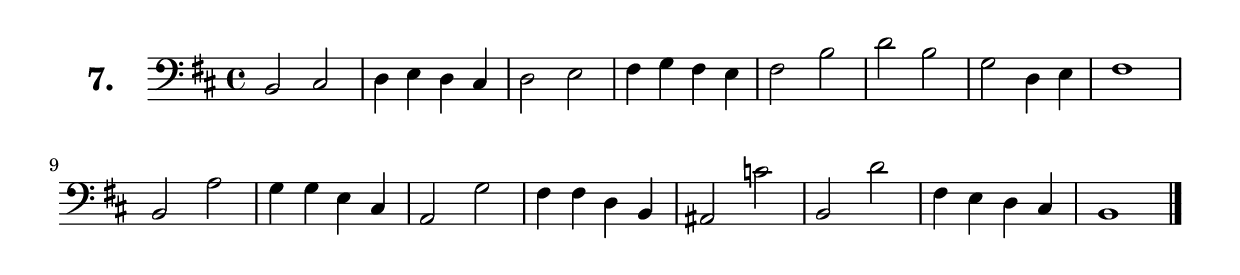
\version "2.18.2"

\score {
  \new StaffGroup = "" \with {
        instrumentName = \markup { \bold \huge { \larger "7." }}
      }
  <<
    \new Staff = "celloI"  \with { midiInstrument = #"cello" }
    \relative c {
      \clef bass
      \key b \minor
      \time 4/4

      b2 cis        | %01
      d4 e d cis    | %02 
      d2 e          | %03
      fis4 g fis e  | %04
      fis2 b        | %05
      d b           | %06
      g2 d4 e       | %07
      fis1          | %08
      b,2 a'        | %09
      g4 g e cis    | %10
      a2 g'         | %11
      fis4 fis d b  | %12
      ais2 c'       | %13
      b, d'         | %14
      fis,4 e d cis | %15
      b1 \bar "|."    %16

    }
  >>
  \layout {}
  \midi {}
  \header {
    composer = "Sebastian Lee"
    %opus = "Op.30"
  }
}
